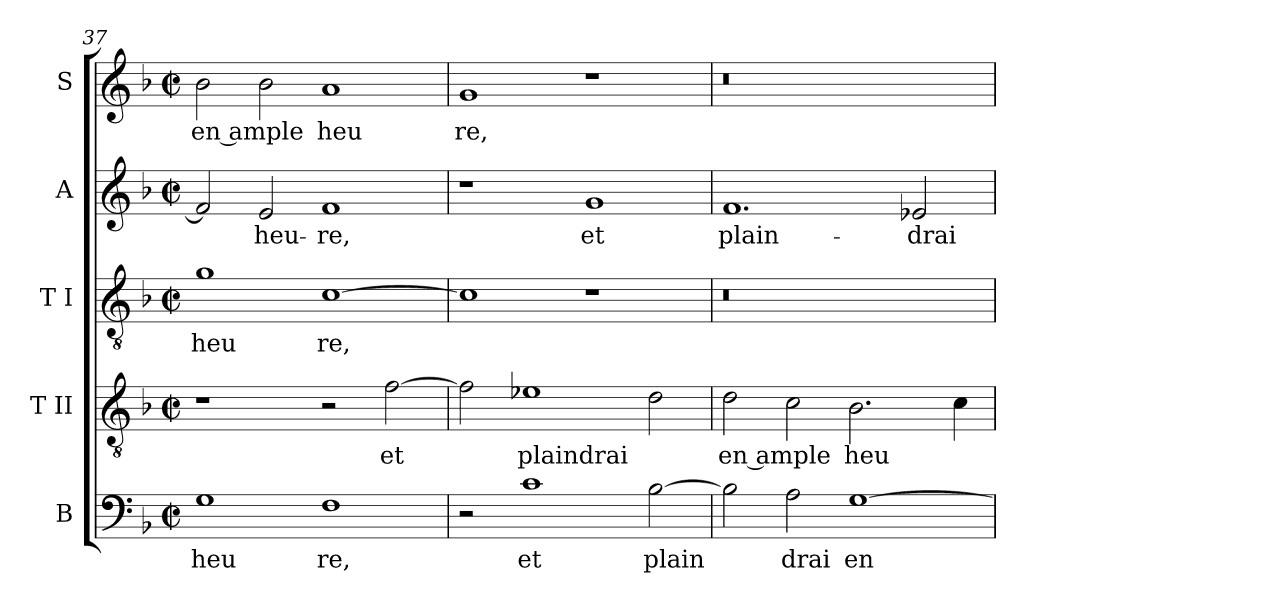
**kern	**text	**kern	**text	**kern	**text	**kern	**text	**kern	**text
*part5	*part5	*part4	*part4	*part3	*part3	*part2	*part2	*part1	*part1
*staff5	*staff5	*staff4	*staff4	*staff3	*staff3	*staff2	*staff2	*staff1	*staff1
*I"B	*	*I"T II	*	*I"T I	*	*I"A	*	*I"S	*
*clefF4	*	*clefGv2	*	*clefGv2	*	*clefG2	*	*clefG2	*
*k[b-]	*	*k[b-]	*	*k[b-]	*	*k[b-]	*	*k[b-]	*
*F:	*	*F:	*	*F:	*	*F:	*	*F:	*
*M2/2	*	*M2/2	*	*M2/2	*	*M2/2	*	*M2/2	*
*met(c|)	*	*met(c|)	*	*met(c|)	*	*met(c|)	*	*met(c|)	*
=37	=37	=37	=37	=37	=37	=37	=37	=37	=37
!	!LO:LY:b:cj	!	!	!	!LO:LY:b:cj	!	!	!	!LO:LY:b:cj
1G	heu	1r	.	1g	heu	2f/]	.	2b-\	en ample
!	!	!	!	!	!	!	!LO:LY:b:cj	!	!
.	.	.	.	.	.	2e/	heu-	2b-\	.
!	!LO:LY:b:cj	!	!	!	!LO:LY:b:cj	!	!LO:LY:b:cj	!	!LO:LY:b:cj
1F	re,	2r	.	[>1c	re,	1f	-re,	1a	heu
!	!	!	!LO:LY:b:cj	!	!	!	!	!	!
.	.	[>2f\	et	.	.	.	.	.	.
=38	=38	=38	=38	=38	=38	=38	=38	=38	=38
!	!	!	!	!	!	!	!	!	!LO:LY:b:cj
2r	.	2f\]	.	1c]	.	1r	.	1g	re,
!	!LO:LY:b:cj	!	!LO:LY:b:cj	!	!	!	!	!	!
1c	et	1e-X	plaindrai	.	.	.	.	.	.
!	!	!	!	!	!	!	!LO:LY:b:cj	!	!
.	.	.	.	1r	.	1g	et	1r	.
!	!LO:LY:b	!	!	!	!	!	!	!	!
[>2B-\	plain	2d\	.	.	.	.	.	.	.
=39	=39	=39	=39	=39	=39	=39	=39	=39	=39
!	!	!	!LO:LY:b:cj	!	!	!	!LO:LY:b:cj	!	!
2B-\]	.	2d\	en ample	0r	.	1.f	plain-	0r	.
!	!LO:LY:b:cj	!	!	!	!	!	!	!	!
2A\	drai	2c\	.	.	.	.	.	.	.
!	!LO:LY:b:cj	!	!LO:LY:b	!	!	!	!	!	!
[>1G	en	2.B-\	heu	.	.	.	.	.	.
!	!	!	!	!	!	!	!LO:LY:b:cj	!	!
.	.	.	.	.	.	2e-X/	-drai	.	.
.	.	4c\	.	.	.	.	.	.	.
=	=	=	=	=	=	=	=	=	=
*-	*-	*-	*-	*-	*-	*-	*-	*-	*-
